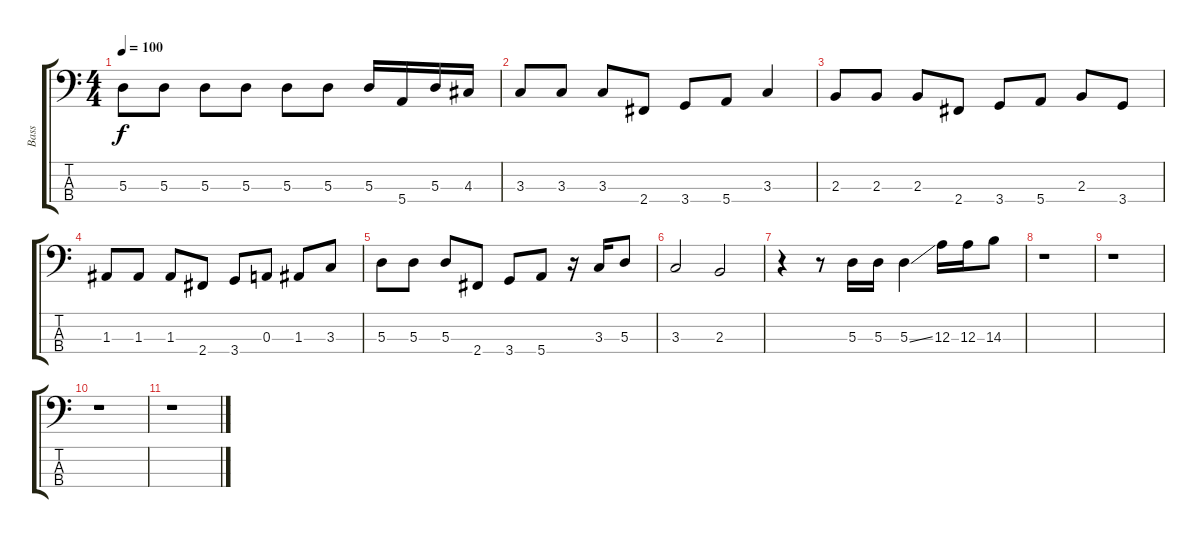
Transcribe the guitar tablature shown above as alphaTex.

\track ("Bass" "Bass") {instrument electricbassfinger}
\staff {score tabs}
\tuning (G2 D2 A1 E1) {hide}
\ts (4 4)
\tempo 100
\clef f4
\ks c
5.3.8{dy f} 5.3.8 5.3.8 5.3.8 5.3.8 5.3.8 5.3.16 5.4.16 5.3.16 4.3.16 |
3.3.8 3.3.8 3.3.8 2.4.8 3.4.8 5.4.8 3.3.4 |
2.3.8 2.3.8 2.3.8 2.4.8 3.4.8 5.4.8 2.3.8 3.4.8 |
1.3.8 1.3.8 1.3.8 2.4.8 3.4.8 0.3.8 1.3.8 3.3.8 |
5.3.8 5.3.8 5.3.8 2.4.8 3.4.8 5.4.8 r.16 3.3.16 5.3.8 |
3.3.2 2.3.2 |
r.4 r.8 5.3.16 5.3.16 5.3{ss}.4 12.3.16 12.3.16 14.3.8 |
r.1 |
r.1 |
r.1 |
r.1
